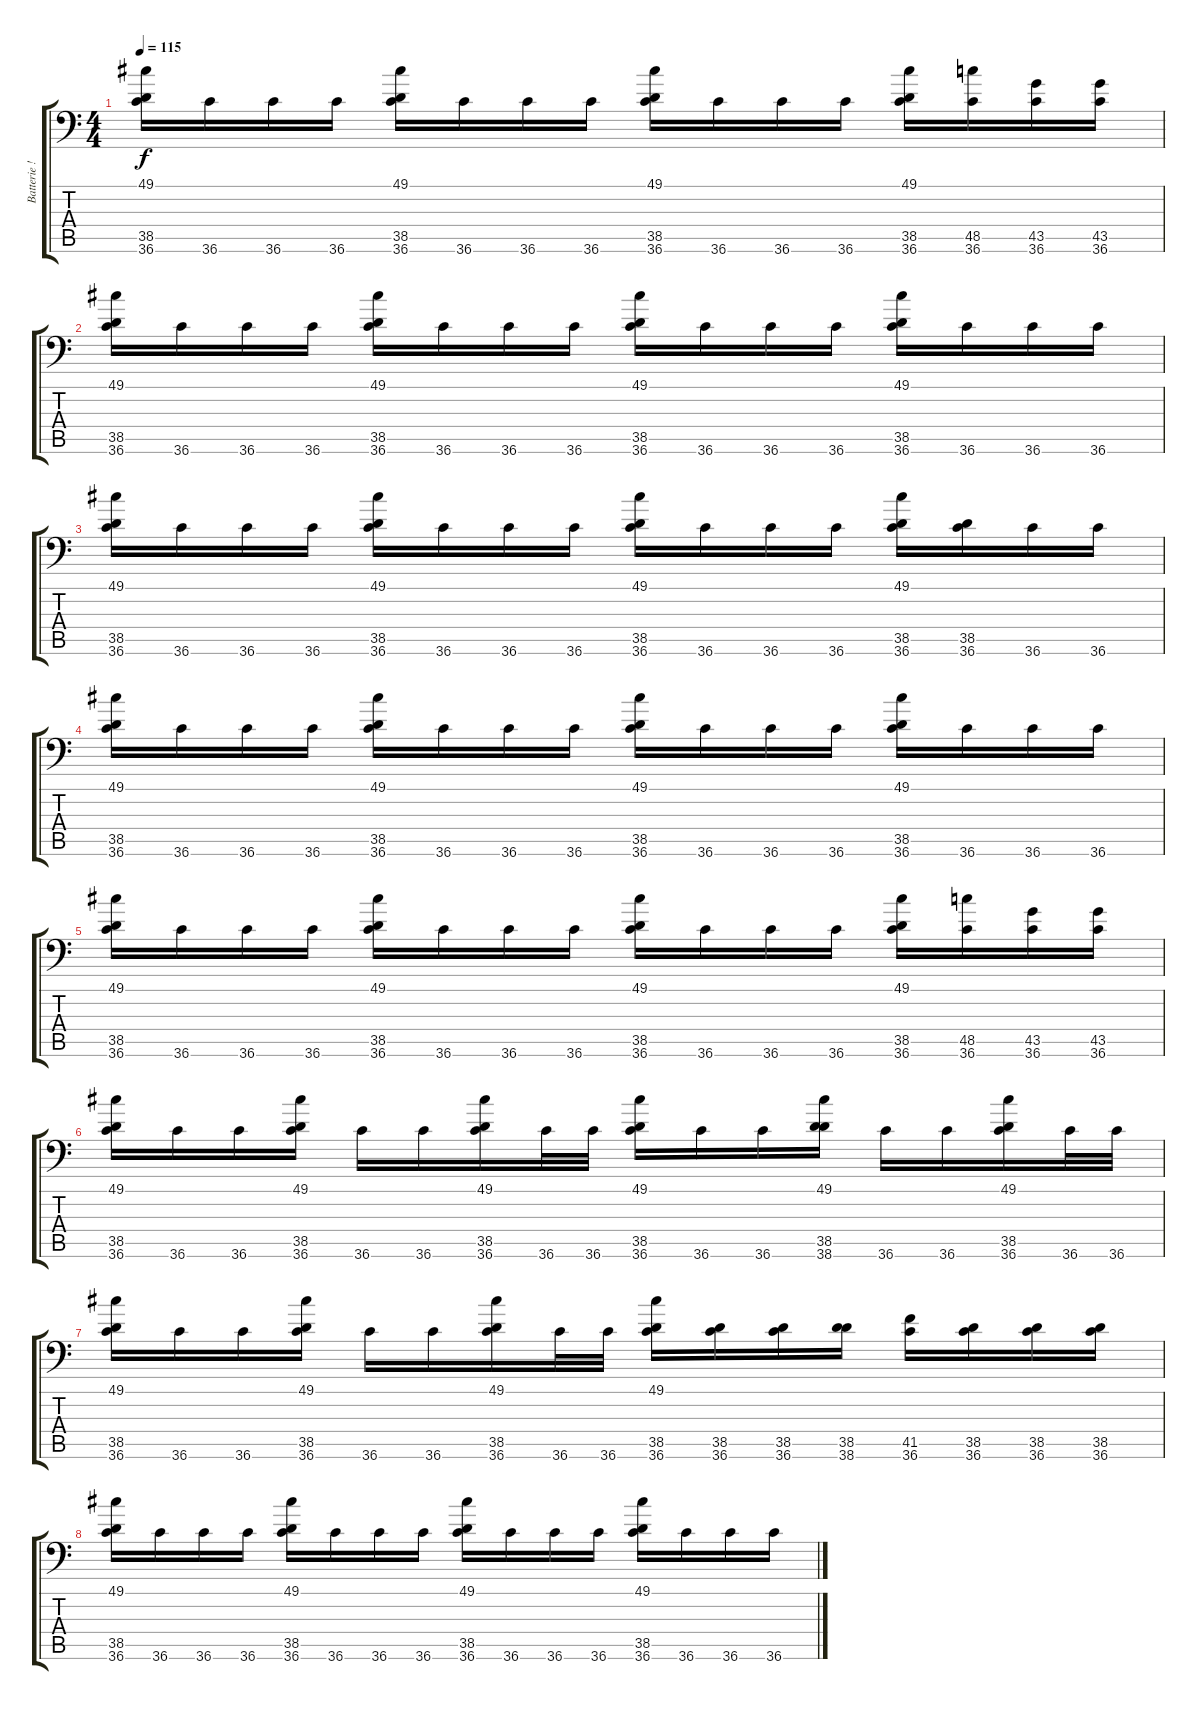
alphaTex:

\track ("Batterie !!" "Batterie !") {instrument acousticgrandpiano}
\staff {score tabs}
\tuning (C-1 C-1 C-1 C-1 C-1 C-1) {hide}
\ts (4 4)
\tempo 115
\clef f4
\ks c
(49.1 38.5 36.6).16{dy f} 36.6.16 36.6.16 36.6.16 (49.1 38.5 36.6).16 36.6.16 36.6.16 36.6.16 (49.1 38.5 36.6).16 36.6.16 36.6.16 36.6.16 (49.1 38.5 36.6).16 (48.5 36.6).16 (43.5 36.6).16 (43.5 36.6).16 |
(49.1 38.5 36.6).16 36.6.16 36.6.16 36.6.16 (49.1 38.5 36.6).16 36.6.16 36.6.16 36.6.16 (49.1 38.5 36.6).16 36.6.16 36.6.16 36.6.16 (49.1 38.5 36.6).16 36.6.16 36.6.16 36.6.16 |
(49.1 38.5 36.6).16 36.6.16 36.6.16 36.6.16 (49.1 38.5 36.6).16 36.6.16 36.6.16 36.6.16 (49.1 38.5 36.6).16 36.6.16 36.6.16 36.6.16 (49.1 38.5 36.6).16 (38.5 36.6).16 36.6.16 36.6.16 |
(49.1 38.5 36.6).16 36.6.16 36.6.16 36.6.16 (49.1 38.5 36.6).16 36.6.16 36.6.16 36.6.16 (49.1 38.5 36.6).16 36.6.16 36.6.16 36.6.16 (49.1 38.5 36.6).16 36.6.16 36.6.16 36.6.16 |
(49.1 38.5 36.6).16 36.6.16 36.6.16 36.6.16 (49.1 38.5 36.6).16 36.6.16 36.6.16 36.6.16 (49.1 38.5 36.6).16 36.6.16 36.6.16 36.6.16 (49.1 38.5 36.6).16 (48.5 36.6).16 (43.5 36.6).16 (43.5 36.6).16 |
(49.1 38.5 36.6).16 36.6.16 36.6.16 (49.1 38.5 36.6).16 36.6.16 36.6.16 (49.1 38.5 36.6).16 36.6.32 36.6.32 (49.1 38.5 36.6).16 36.6.16 36.6.16 (49.1 38.5 38.6).16 36.6.16 36.6.16 (49.1 38.5 36.6).16 36.6.32 36.6.32 |
(49.1 38.5 36.6).16 36.6.16 36.6.16 (49.1 38.5 36.6).16 36.6.16 36.6.16 (49.1 38.5 36.6).16 36.6.32 36.6.32 (49.1 38.5 36.6).16 (38.5 36.6).16 (38.5 36.6).16 (38.5 38.6).16 (41.5 36.6).16 (38.5 36.6).16 (38.5 36.6).16 (38.5 36.6).16 |
(49.1 38.5 36.6).16 36.6.16 36.6.16 36.6.16 (49.1 38.5 36.6).16 36.6.16 36.6.16 36.6.16 (49.1 38.5 36.6).16 36.6.16 36.6.16 36.6.16 (49.1 38.5 36.6).16 36.6.16 36.6.16 36.6.16
